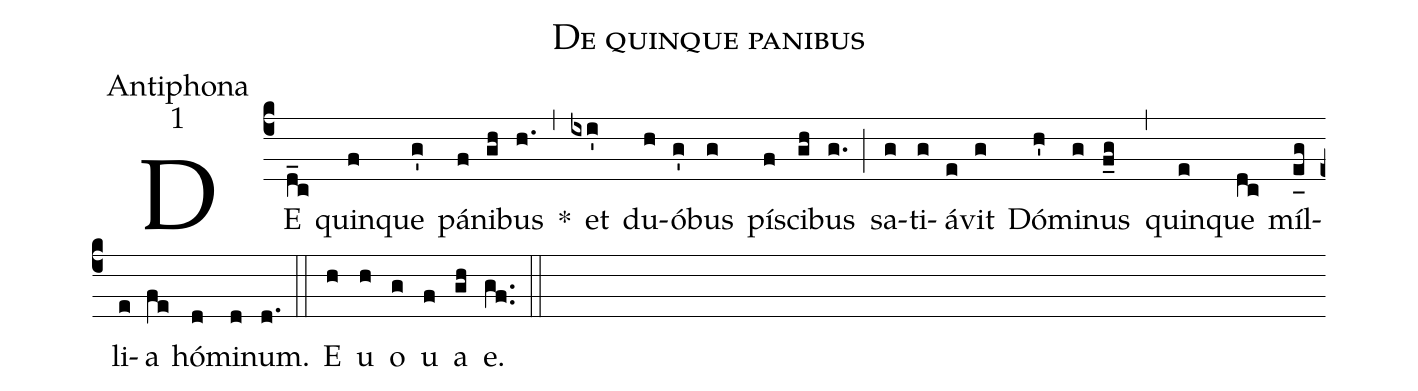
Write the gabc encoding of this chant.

name:De quinque panibus;
office-part:Antiphona;
mode:1;
%%
(c4) DE(d_c) quin(f)que(g') pá(f)ni(gh)bus(h.) *(,) et(ixi') du(h)ó(g')bus(g) pí(f)sci(gh)bus(g.) (;) sa(g)ti(g)á(e)vit(g) Dó(h')mi(g)nus(f_g) (,) quin(e)que(dc) míl(e_[uh:l]g)li(e)a(fe) hó(d)mi(d)num.(d.) (::) <eu>E(h) u(h) o(g) u(f) a(gh) e.</eu>(gf..) (::)
